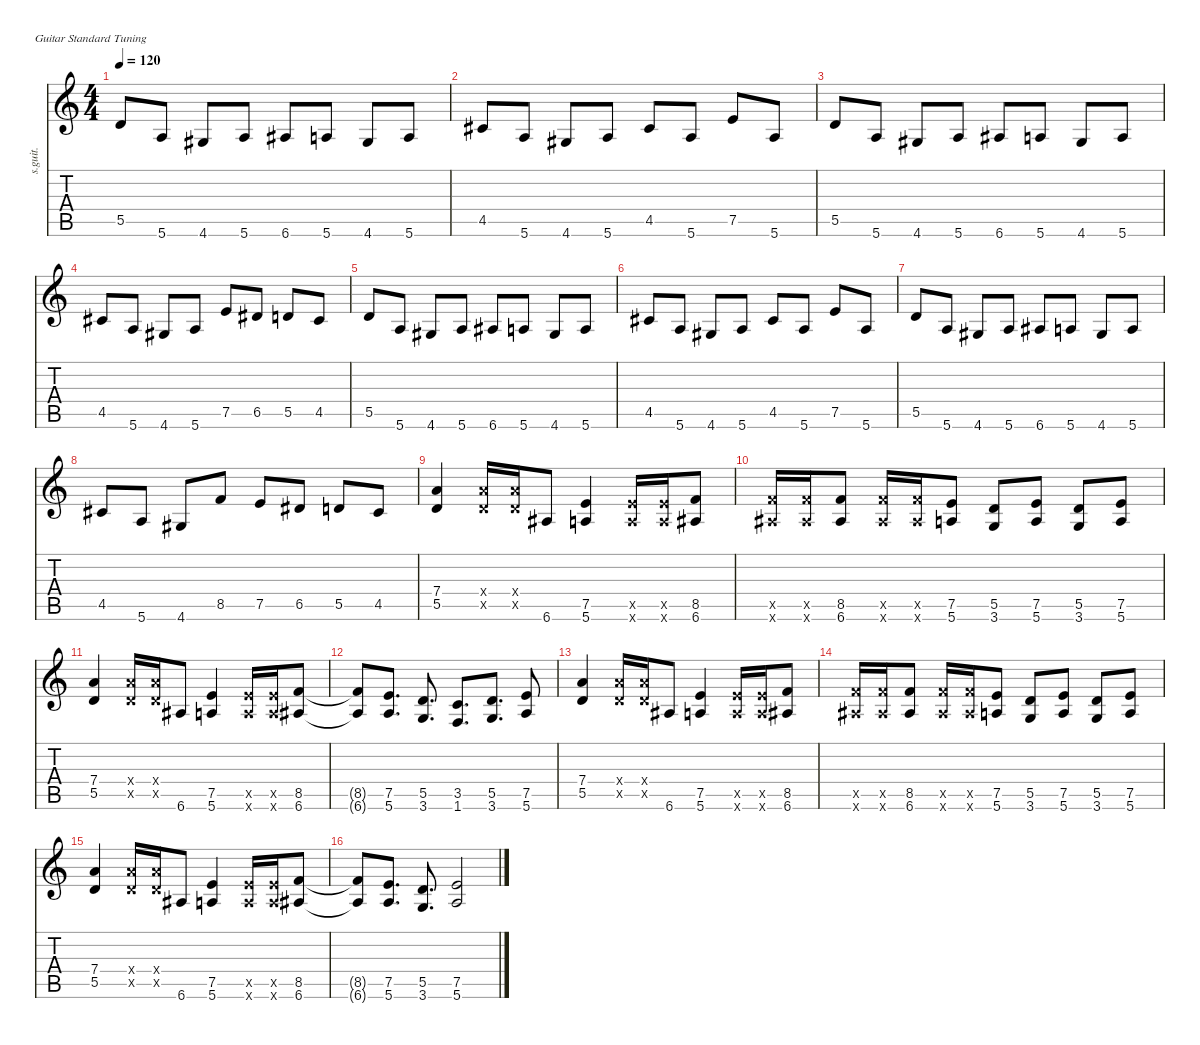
\defaultSystemsLayout 4
\hideDynamics
\bracketExtendMode nobrackets
\otherSystemsTrackNameOrientation horizontal
\track ("Steel Guitar" "s.guit.") {instrument acousticguitarsteel}
\staff {score tabs}
\tuning (E4 B3 G3 D3 A2 E2)
\ts (4 4)
\tempo 120
\clef g2
\ks c
5.5.8{dy mf beam Up} 5.6.8{beam Up} 4.6{acc #}.8{beam Up} 5.6.8{beam Up} 6.6{acc #}.8{beam Up} 5.6.8{beam Up} 4.6{acc #}.8{beam Up} 5.6.8{beam Up} |
4.5{acc #}.8{beam Up} 5.6.8{beam Up} 4.6{acc #}.8{beam Up} 5.6.8{beam Up} 4.5{acc #}.8{beam Up} 5.6.8{beam Up} 7.5.8{beam Up} 5.6.8{beam Up} |
5.5.8{beam Up} 5.6.8{beam Up} 4.6{acc #}.8{beam Up} 5.6.8{beam Up} 6.6{acc #}.8{beam Up} 5.6.8{beam Up} 4.6{acc #}.8{beam Up} 5.6.8{beam Up} |
4.5{acc #}.8{beam Up} 5.6.8{beam Up} 4.6{acc #}.8{beam Up} 5.6.8{beam Up} 7.5.8{beam Up} 6.5{acc #}.8{beam Up} 5.5.8{beam Up} 4.5{acc #}.8{beam Up} |
5.5.8{beam Up} 5.6.8{beam Up} 4.6{acc #}.8{beam Up} 5.6.8{beam Up} 6.6{acc #}.8{beam Up} 5.6.8{beam Up} 4.6{acc #}.8{beam Up} 5.6.8{beam Up} |
4.5{acc #}.8{beam Up} 5.6.8{beam Up} 4.6{acc #}.8{beam Up} 5.6.8{beam Up} 4.5{acc #}.8{beam Up} 5.6.8{beam Up} 7.5.8{beam Up} 5.6.8{beam Up} |
5.5.8{beam Up} 5.6.8{beam Up} 4.6{acc #}.8{beam Up} 5.6.8{beam Up} 6.6{acc #}.8{beam Up} 5.6.8{beam Up} 4.6{acc #}.8{beam Up} 5.6.8{beam Up} |
4.5{acc #}.8{beam Up} 5.6.8{beam Up} 4.6{acc #}.8{beam Up} 8.5.8{beam Up} 7.5.8{beam Up} 6.5{acc #}.8{beam Up} 5.5.8{beam Up} 4.5{acc #}.8{beam Up} |
(5.5 7.4).4{beam Up} (7.4{x} 5.5{x}).16{beam Up} (5.5{x} 7.4{x}).16{beam Up} 6.6{acc #}.8{beam Up} (5.6 7.5).4{beam Up} (7.5{x} 5.6{x}).16{beam Up} (7.5{x} 5.6{x}).16{beam Up} (8.5 6.6{acc #}).8{beam Up} |
(8.5{x} 6.6{x acc #}).16{beam Up} (8.5{x} 6.6{x acc #}).16{beam Up} (8.5 6.6{acc #}).8{beam Up} (8.5{x} 6.6{x acc #}).16{beam Up} (8.5{x} 6.6{x acc #}).16{beam Up} (5.6 7.5).8{beam Up} (5.5 3.6).8{beam Up} (5.6 7.5).8{beam Up} (5.5 3.6).8{beam Up} (5.6 7.5).8{beam Up} |
(5.5 7.4).4{beam Up} (7.4{x} 5.5{x}).16{beam Up} (5.5{x} 7.4{x}).16{beam Up} 6.6{acc #}.8{beam Up} (5.6 7.5).4{beam Up} (7.5{x} 5.6{x}).16{beam Up} (7.5{x} 5.6{x}).16{beam Up} (8.5 6.6{acc #}).8{beam Up} |
(8.5{t} 6.6{t acc #}).8{beam Up} (5.6 7.5).8{d beam Up} (3.6 5.5).8{d beam Up} (1.6 3.5).8{d beam Up} (3.6 5.5).8{d beam Up} (5.6 7.5).8{beam Up} |
(5.5 7.4).4{beam Up} (7.4{x} 5.5{x}).16{beam Up} (5.5{x} 7.4{x}).16{beam Up} 6.6{acc #}.8{beam Up} (5.6 7.5).4{beam Up} (7.5{x} 5.6{x}).16{beam Up} (7.5{x} 5.6{x}).16{beam Up} (8.5 6.6{acc #}).8{beam Up} |
(8.5{x} 6.6{x acc #}).16{beam Up} (8.5{x} 6.6{x acc #}).16{beam Up} (8.5 6.6{acc #}).8{beam Up} (8.5{x} 6.6{x acc #}).16{beam Up} (8.5{x} 6.6{x acc #}).16{beam Up} (5.6 7.5).8{beam Up} (5.5 3.6).8{beam Up} (5.6 7.5).8{beam Up} (5.5 3.6).8{beam Up} (5.6 7.5).8{beam Up} |
(5.5 7.4).4{beam Up} (7.4{x} 5.5{x}).16{beam Up} (5.5{x} 7.4{x}).16{beam Up} 6.6{acc #}.8{beam Up} (5.6 7.5).4{beam Up} (7.5{x} 5.6{x}).16{beam Up} (7.5{x} 5.6{x}).16{beam Up} (8.5 6.6{acc #}).8{beam Up} |
(8.5{t} 6.6{t acc #}).8{beam Up} (5.6 7.5).8{d beam Up} (3.6 5.5).8{d beam Up} (5.6 7.5).2{beam Up}
